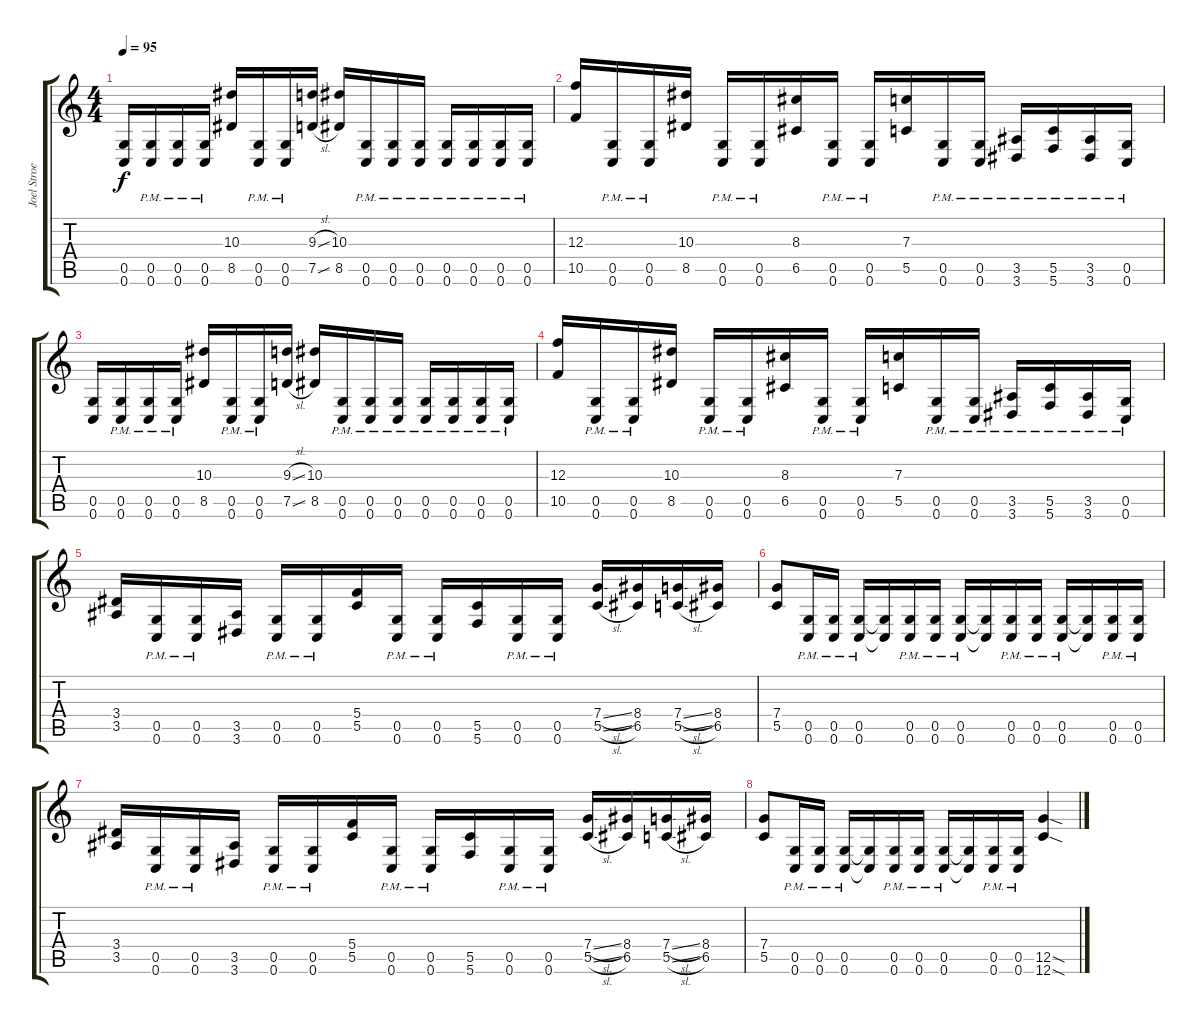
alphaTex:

\track ("Joel Stroetzel" "Joel Stroe") {instrument overdrivenguitar}
\staff {score tabs}
\tuning (D4 A3 F3 C3 G2 C2) {hide}
\ts (4 4)
\tempo 95
\clef g2
\ks c
(0.5 0.6).16{dy f} (0.5{pm} 0.6{pm}).16 (0.5{pm} 0.6{pm}).16 (0.5{pm} 0.6{pm}).16 (10.3 8.5).16 (0.5{pm} 0.6{pm}).16 (0.5{pm} 0.6{pm}).16 (9.3{sl} 7.5{sl}).16 (10.3 8.5).16 (0.5{pm} 0.6{pm}).16 (0.5{pm} 0.6{pm}).16 (0.5{pm} 0.6{pm}).16 (0.5{pm} 0.6{pm}).16 (0.5{pm} 0.6{pm}).16 (0.5{pm} 0.6{pm}).16 (0.5{pm} 0.6{pm}).16 |
(12.3 10.5).16 (0.5{pm} 0.6{pm}).16 (0.5{pm} 0.6{pm}).16 (10.3 8.5).16 (0.5{pm} 0.6{pm}).16 (0.5{pm} 0.6{pm}).16 (8.3 6.5).16 (0.5{pm} 0.6{pm}).16 (0.5{pm} 0.6{pm}).16 (7.3 5.5).16 (0.5{pm} 0.6{pm}).16 (0.5{pm} 0.6{pm}).16 (3.5{pm} 3.6{pm}).16 (5.5{pm} 5.6{pm}).16 (3.5{pm} 3.6{pm}).16 (0.5{pm} 0.6{pm}).16 |
(0.5 0.6).16 (0.5{pm} 0.6{pm}).16 (0.5{pm} 0.6{pm}).16 (0.5{pm} 0.6{pm}).16 (10.3 8.5).16 (0.5{pm} 0.6{pm}).16 (0.5{pm} 0.6{pm}).16 (9.3{sl} 7.5{sl}).16 (10.3 8.5).16 (0.5{pm} 0.6{pm}).16 (0.5{pm} 0.6{pm}).16 (0.5{pm} 0.6{pm}).16 (0.5{pm} 0.6{pm}).16 (0.5{pm} 0.6{pm}).16 (0.5{pm} 0.6{pm}).16 (0.5{pm} 0.6{pm}).16 |
(12.3 10.5).16 (0.5{pm} 0.6{pm}).16 (0.5{pm} 0.6{pm}).16 (10.3 8.5).16 (0.5{pm} 0.6{pm}).16 (0.5{pm} 0.6{pm}).16 (8.3 6.5).16 (0.5{pm} 0.6{pm}).16 (0.5{pm} 0.6{pm}).16 (7.3 5.5).16 (0.5{pm} 0.6{pm}).16 (0.5{pm} 0.6{pm}).16 (3.5{pm} 3.6{pm}).16 (5.5{pm} 5.6{pm}).16 (3.5{pm} 3.6{pm}).16 (0.5{pm} 0.6{pm}).16 |
(3.4 3.5).16 (0.5{pm} 0.6{pm}).16 (0.5{pm} 0.6{pm}).16 (3.5 3.6).16 (0.5{pm} 0.6{pm}).16 (0.5{pm} 0.6{pm}).16 (5.4 5.5).16 (0.5{pm} 0.6{pm}).16 (0.5{pm} 0.6{pm}).16 (5.5 5.6).16 (0.5{pm} 0.6{pm}).16 (0.5{pm} 0.6{pm}).16 (7.4{sl} 5.5{sl}).16 (8.4 6.5).16 (7.4{sl} 5.5{sl}).16 (8.4 6.5).16 |
(7.4 5.5).8 (0.5{pm} 0.6{pm}).16 (0.5{pm} 0.6{pm}).16 (0.5{pm} 0.6{pm}).16 (0.5{t} 0.6{t}).16 (0.5{pm} 0.6{pm}).16 (0.5{pm} 0.6{pm}).16 (0.5{pm} 0.6{pm}).16 (0.5{t} 0.6{t}).16 (0.5{pm} 0.6{pm}).16 (0.5{pm} 0.6{pm}).16 (0.5{pm} 0.6{pm}).16 (0.5{t} 0.6{t}).16 (0.5{pm} 0.6{pm}).16 (0.5{pm} 0.6{pm}).16 |
(3.4 3.5).16 (0.5{pm} 0.6{pm}).16 (0.5{pm} 0.6{pm}).16 (3.5 3.6).16 (0.5{pm} 0.6{pm}).16 (0.5{pm} 0.6{pm}).16 (5.4 5.5).16 (0.5{pm} 0.6{pm}).16 (0.5{pm} 0.6{pm}).16 (5.5 5.6).16 (0.5{pm} 0.6{pm}).16 (0.5{pm} 0.6{pm}).16 (7.4{sl} 5.5{sl}).16 (8.4 6.5).16 (7.4{sl} 5.5{sl}).16 (8.4 6.5).16 |
(7.4 5.5).8 (0.5{pm} 0.6{pm}).16 (0.5{pm} 0.6{pm}).16 (0.5{pm} 0.6{pm}).16 (0.5{t} 0.6{t}).16 (0.5{pm} 0.6{pm}).16 (0.5{pm} 0.6{pm}).16 (0.5{pm} 0.6{pm}).16 (0.5{t} 0.6{t}).16 (0.5{pm} 0.6{pm}).16 (0.5{pm} 0.6{pm}).16 (12.5{sod} 12.6{sod}).4
